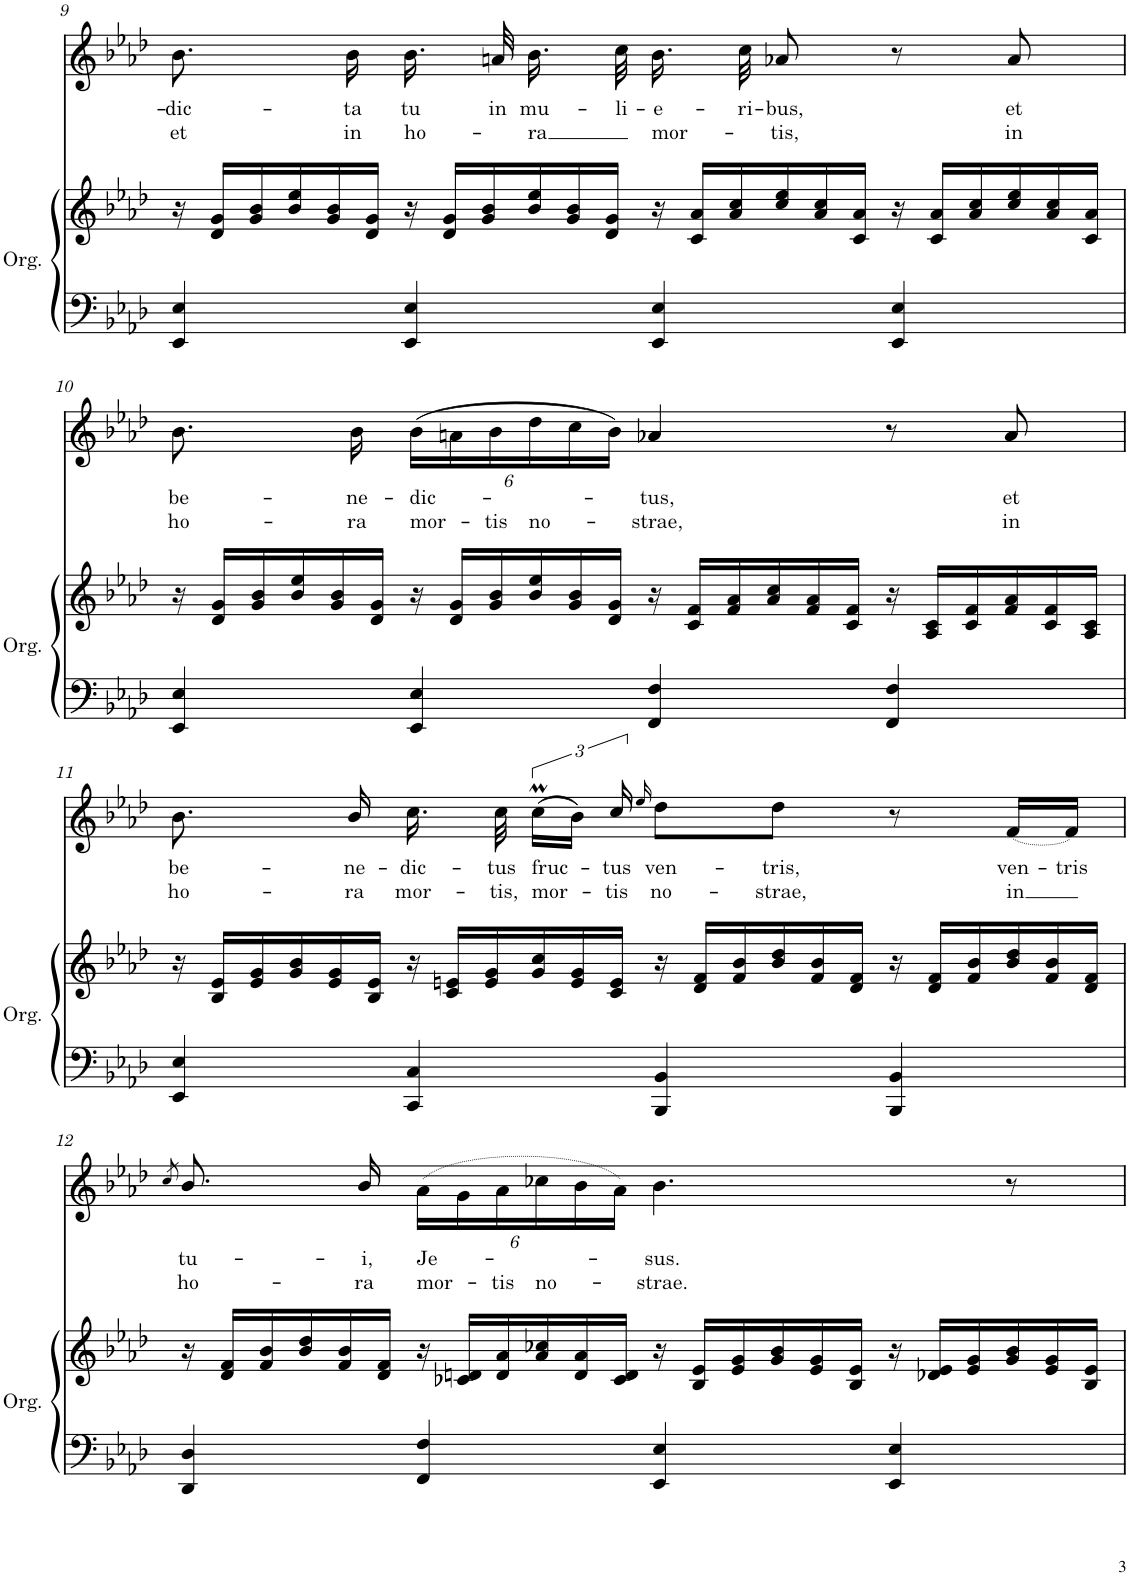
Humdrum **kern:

**kern	**kern	**kern	**text	**text
*part2	*part2	*part1	*part1	*part1
*staff3	*staff2	*staff1	*staff1	*staff1
*I"Pipe Organ	*	*I"Voice	*	*
*I'Org.	*	*	*	*
!!LO:PB:g=z
*clefF4	*clefG2	*clefG2	*	*
*k[b-e-a-d-]	*k[b-e-a-d-]	*k[b-e-a-d-]	*	*
*M4/4	*M4/4	*M4/4	*	*
*	*Xtuplet	*	*	*
=9	=9	=9	=9	=9
!	!	!	!LO:LY:b	!LO:LY:b
4EE-/ 4E-/	24r	8.b-\	-dic-	et
.	24d-/ 24g/LL	.	.	.
.	24g/ 24b-/	.	.	.
.	24b-/ 24ee-/	.	.	.
.	24g/ 24b-/	.	.	.
!	!	!	!LO:LY:b	!LO:LY:b
.	.	16b-\	-ta	in
.	24d-/ 24g/JJ	.	.	.
!	!	!	!LO:LY:b	!LO:LY:b
4EE-/ 4E-/	24r	16.b-\	tu	ho-
.	24d-/ 24g/LL	.	.	.
.	24g/ 24b-/	.	.	.
!	!	!	!LO:LY:b	!
.	.	32an/	in	.
!	!	!	!LO:LY:b	!LO:LY:b
.	24b-/ 24ee-/	16.b-\	mu-	-ra
.	24g/ 24b-/	.	.	.
.	24d-/ 24g/JJ	.	.	.
!	!	!	!LO:LY:b	!
.	.	32cc\	-li-	.
!	!	!	!LO:LY:b	!LO:LY:b
4EE-/ 4E-/	24r	16.b-\	-e-	mor-
.	24c/ 24a-/LL	.	.	.
.	24a-/ 24cc/	.	.	.
!	!	!	!LO:LY:b	!
.	.	32cc\	-ri-	.
!	!	!	!LO:LY:b	!LO:LY:b
.	24cc/ 24ee-/	8a-X/	-bus,	-tis,
.	24a-/ 24cc/	.	.	.
.	24c/ 24a-/JJ	.	.	.
4EE-/ 4E-/	24r	8r	.	.
.	24c/ 24a-/LL	.	.	.
.	24a-/ 24cc/	.	.	.
!	!	!	!LO:LY:b	!LO:LY:b
.	24cc/ 24ee-/	8a-/	et	in
.	24a-/ 24cc/	.	.	.
.	24c/ 24a-/JJ	.	.	.
!!LO:LB:g=z
=10	=10	=10	=10	=10
!	!	!	!LO:LY:b	!LO:LY:b
4EE-/ 4E-/	24r	8.b-\	be-	ho-
.	24d-/ 24g/LL	.	.	.
.	24g/ 24b-/	.	.	.
.	24b-/ 24ee-/	.	.	.
.	24g/ 24b-/	.	.	.
!	!	!	!LO:LY:b	!LO:LY:b
.	.	16b-\	-ne-	-ra
.	24d-/ 24g/JJ	.	.	.
*	*	*Xbrackettup	*	*
!	!	!	!LO:LY:b	!LO:LY:b
4EE-/ 4E-/	24r	(24b-\LL	-dic-	mor-
.	24d-/ 24g/LL	24an\	.	.
!	!	!	!	!LO:LY:b
.	24g/ 24b-/	24b-\	.	-tis
!	!	!	!	!LO:LY:b
.	24b-/ 24ee-/	24dd-\	.	no-
.	24g/ 24b-/	24cc\	.	.
.	24d-/ 24g/JJ	24b-\JJ)	.	.
!	!	!	!LO:LY:b	!LO:LY:b
4FF/ 4F/	24r	4a-X/	-tus,	-strae,
.	24c/ 24f/LL	.	.	.
.	24f/ 24a-/	.	.	.
.	24a-/ 24cc/	.	.	.
.	24f/ 24a-/	.	.	.
.	24c/ 24f/JJ	.	.	.
4FF/ 4F/	24r	8r	.	.
.	24A-/ 24c/LL	.	.	.
.	24c/ 24f/	.	.	.
!	!	!	!LO:LY:b	!LO:LY:b
.	24f/ 24a-/	8a-/	et	in
.	24c/ 24f/	.	.	.
.	24A-/ 24c/JJ	.	.	.
!!LO:LB:g=z
=11	=11	=11	=11	=11
!	!	!	!LO:LY:b	!LO:LY:b
4EE-/ 4E-/	24r	8.b-\	be-	ho-
.	24B-/ 24e-/LL	.	.	.
.	24e-/ 24g/	.	.	.
.	24g/ 24b-/	.	.	.
.	24e-/ 24g/	.	.	.
!	!	!	!LO:LY:b	!LO:LY:b
.	.	16b-/	-ne-	-ra
.	24B-/ 24e-/JJ	.	.	.
!	!	!	!LO:LY:b	!LO:LY:b
4CC/ 4C/	24r	16.cc\	-dic-	mor-
.	24c/ 24en/LL	.	.	.
.	24e/ 24g/	.	.	.
!	!	!	!LO:LY:b	!LO:LY:b
.	.	32cc\	-tus	-tis,
*	*	*brackettup	*	*
!	!	!	!LO:LY:b	!LO:LY:b
.	24g/ 24cc/	(24ccm\LL	fruc-	mor-
.	24e/ 24g/	24b-\JJ)	.	.
!	!	!	!LO:LY:b	!LO:LY:b
.	24c/ 24e/JJ	24cc/	-tus	-tis
.	.	16qee-/	.	.
!	!	!	!LO:LY:b	!LO:LY:b
4BBB-/ 4BB-/	24r	8dd-\L	ven-	no-
.	24d-/ 24f/LL	.	.	.
.	24f/ 24b-/	.	.	.
!	!	!	!LO:LY:b	!LO:LY:b
.	24b-/ 24dd-/	8dd-\J	-tris,	-strae,
.	24f/ 24b-/	.	.	.
.	24d-/ 24f/JJ	.	.	.
4BBB-/ 4BB-/	24r	8r	.	.
.	24d-/ 24f/LL	.	.	.
.	24f/ 24b-/	.	.	.
!	!	!LO:T:dot	!LO:LY:b	!LO:LY:b
.	24b-/ 24dd-/	[16f/LL	ven-	in
.	24f/ 24b-/	.	.	.
!	!	!	!LO:LY:b	!
.	.	16f/JJ]	-tris	.
.	24d-/ 24f/JJ	.	.	.
!!LO:LB:g=z
=12	=12	=12	=12	=12
.	.	8qcc/	.	.
!	!	!	!LO:LY:b	!LO:LY:b
4DD-/ 4D-/	24r	8.b-/	tu-	ho-
.	24d-/ 24f/LL	.	.	.
.	24f/ 24b-/	.	.	.
.	24b-/ 24dd-/	.	.	.
.	24f/ 24b-/	.	.	.
!	!	!	!LO:LY:b	!LO:LY:b
.	.	16b-/	-i,	-ra
.	24d-/ 24f/JJ	.	.	.
*	*	*Xbrackettup	*	*
!	!	!	!LO:LY:b	!LO:LY:b
4FF/ 4F/	24r	(24a-\LL	Je-	mor-
.	24c-X/ 24dn/LL	24g\	.	.
!	!	!	!	!LO:LY:b
.	24d/ 24a-/	24a-\	.	-tis
!	!	!	!	!LO:LY:b
.	24a-/ 24cc-X/	24cc-X\	.	no-
.	24d/ 24a-/	24b-\	.	.
.	24c-/ 24d/JJ	24a-\JJ)	.	.
!	!	!	!LO:LY:b	!LO:LY:b
4EE-/ 4E-/	24r	4.b-\	-sus.	-strae.
.	24B-/ 24e-/LL	.	.	.
.	24e-/ 24g/	.	.	.
.	24g/ 24b-/	.	.	.
.	24e-/ 24g/	.	.	.
.	24B-/ 24e-/JJ	.	.	.
4EE-/ 4E-/	24r	.	.	.
.	24d-X/ 24e-/LL	.	.	.
.	24e-/ 24g/	.	.	.
.	24g/ 24b-/	8r	.	.
.	24e-/ 24g/	.	.	.
.	24B-/ 24e-/JJ	.	.	.
=	=	=	=	=
*-	*-	*-	*-	*-
